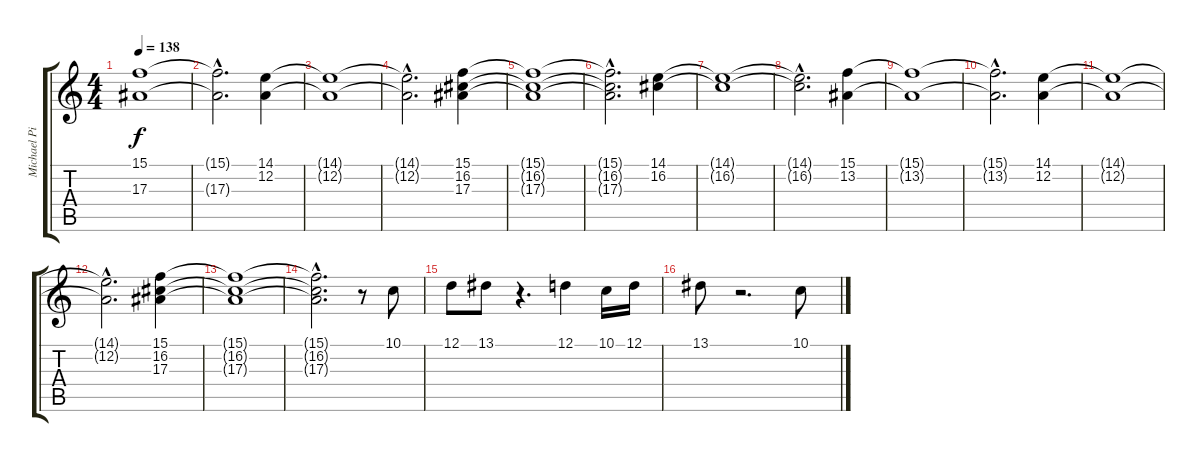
\track ("Michael Pinella" "Michael Pi") {instrument stringensemble1}
\staff {score tabs}
\tuning (D4 A3 F3 C3 G2 D2) {hide}
\ts (4 4)
\tempo 138
\clef g2
\ks c
(15.1{t} 17.3{t}).1{dy f} |
(15.1{hac t} 17.3{hac t}).2{d} (14.1 12.2).4 |
(14.1{t} 12.2{t}).1 |
(14.1{hac t} 12.2{hac t}).2{d} (15.1 16.2 17.3).4 |
(15.1{t} 16.2{t} 17.3{t}).1 |
(15.1{hac t} 16.2{hac t} 17.3{hac t}).2{d} (14.1 16.2).4 |
(14.1{t} 16.2{t}).1 |
(14.1{hac t} 16.2{hac t}).2{d} (15.1 13.2).4 |
(15.1{t} 13.2{t}).1 |
(15.1{hac t} 13.2{hac t}).2{d} (14.1 12.2).4 |
(14.1{t} 12.2{t}).1 |
(14.1{hac t} 12.2{hac t}).2{d} (15.1 16.2 17.3).4 |
(15.1{t} 16.2{t} 17.3{t}).1 |
(15.1{hac t} 16.2{hac t} 17.3{hac t}).2{d} r.8 10.1.8 |
12.1.8 13.1.8 r.4{d} 12.1.4 10.1.16 12.1.16 |
13.1.8 r.2{d} 10.1.8
